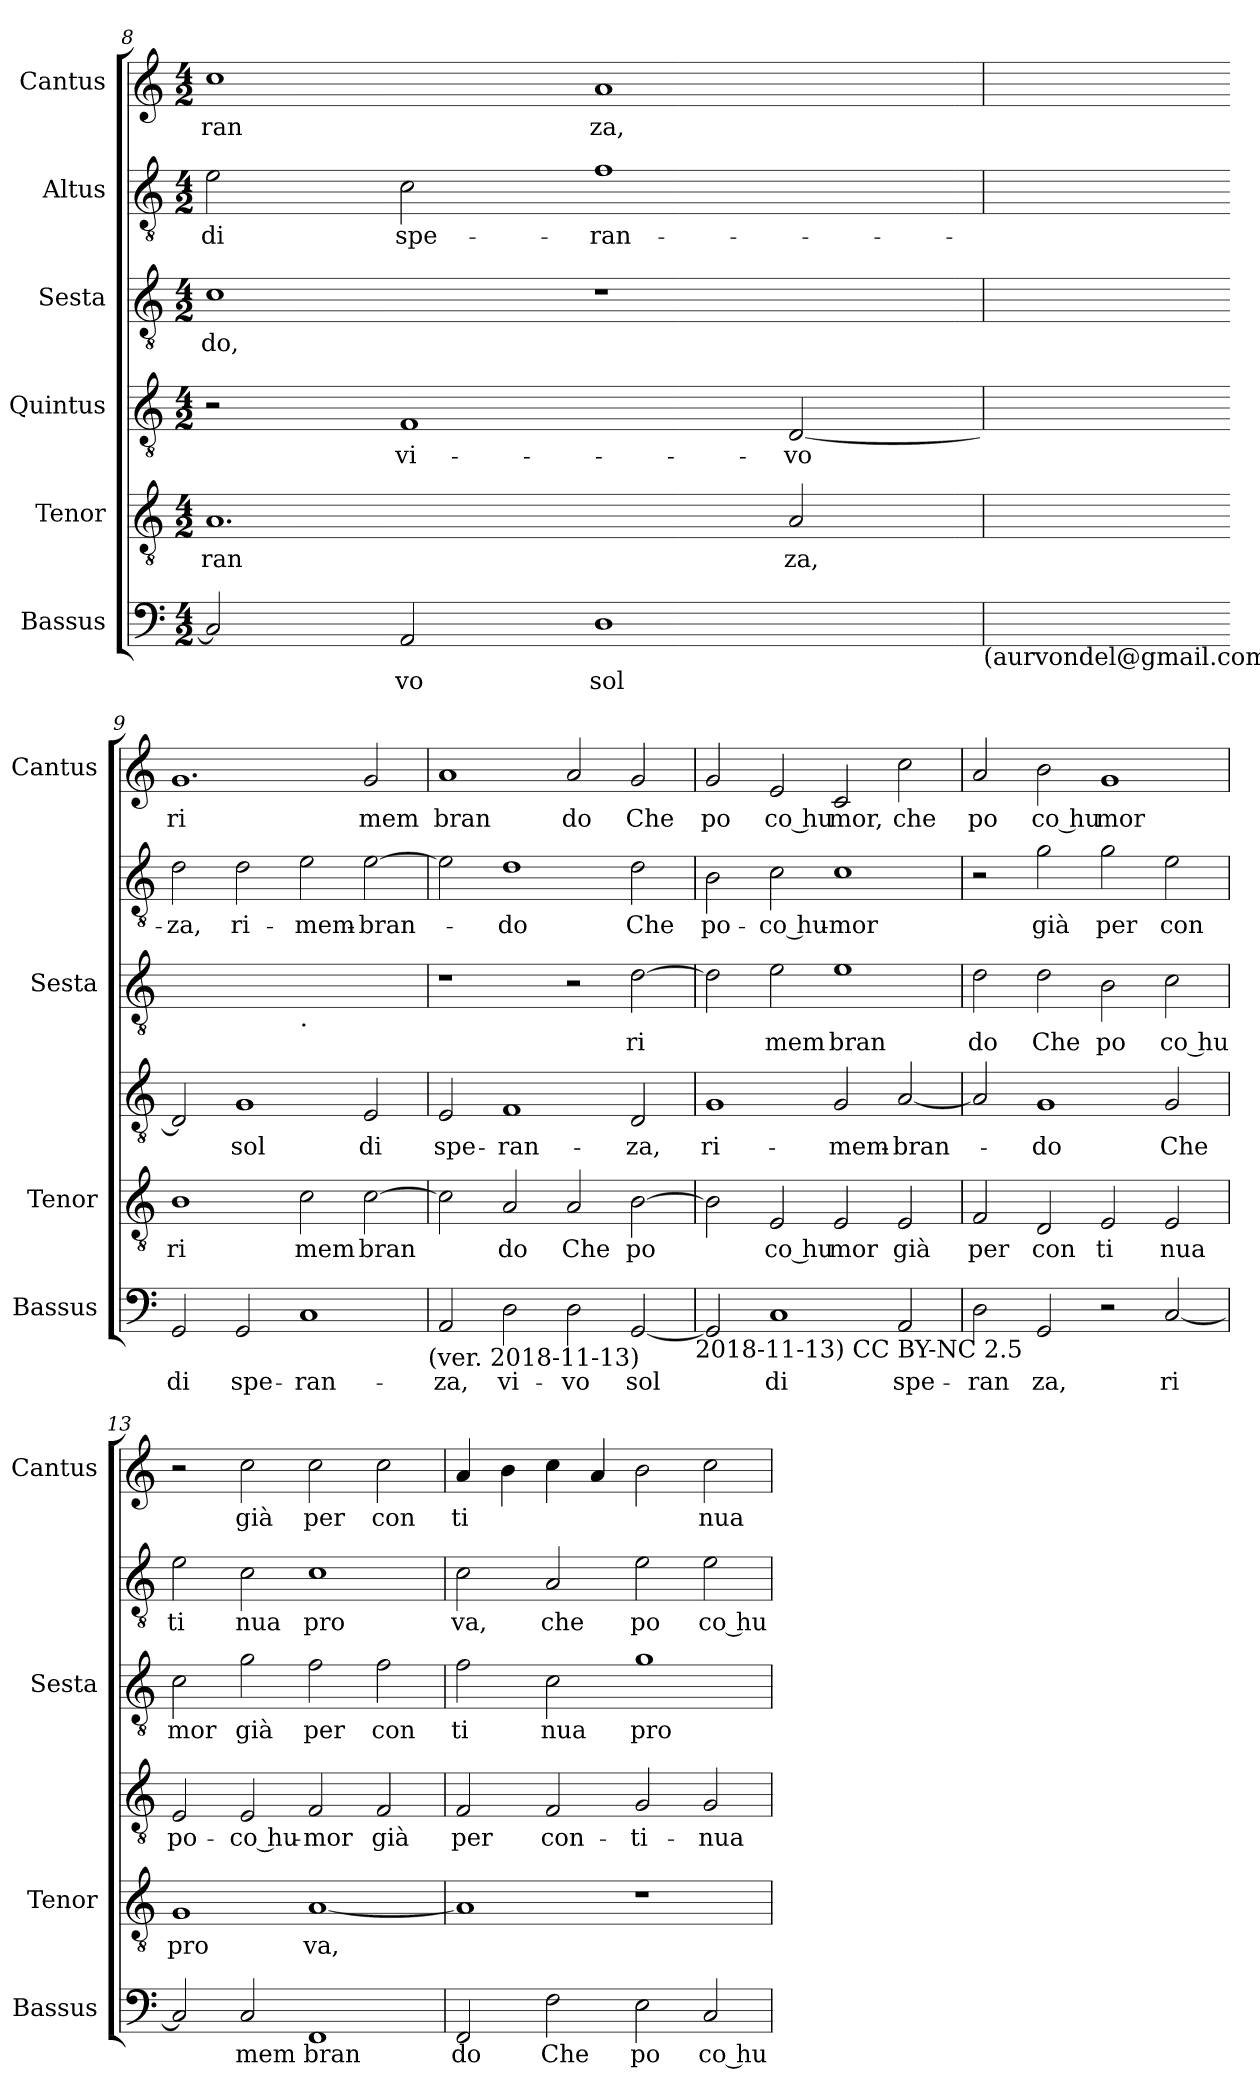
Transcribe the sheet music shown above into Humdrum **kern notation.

**kern	**text	**kern	**text	**kern	**text	**kern	**text	**kern	**text	**kern	**text
*part6	*part6	*part5	*part5	*part4	*part4	*part3	*part3	*part2	*part2	*part1	*part1
*staff6	*staff6	*staff5	*staff5	*staff4	*staff4	*staff3	*staff3	*staff2	*staff2	*staff1	*staff1
*I"Bassus	*	*I"Tenor	*	*I"Quintus	*	*I"Sesta	*	*I"Altus	*	*I"Cantus	*
*I'Bassus	*	*I'Tenor	*	*	*	*I'Sesta	*	*	*	*I'Cantus	*
*clefF4	*	*clefGv2	*	*clefGv2	*	*clefGv2	*	*clefGv2	*	*clefG2	*
*k[]	*	*k[]	*	*k[]	*	*k[]	*	*k[]	*	*k[]	*
*M4/2	*	*M4/2	*	*M4/2	*	*M4/2	*	*M4/2	*	*M4/2	*
=8	=8	=8	=8	=8	=8	=8	=8	=8	=8	=8	=8
2C/]	.	1.A	ran	2r	.	1c	do,	2e\	di	1cc	ran
2AA/	-vo	.	.	1F	vi-	.	.	2c\	spe-	.	.
1D	sol	.	.	.	.	1r	.	1f	-ran-	1a	za,
.	.	2A/	za,	[2D/	-vo	.	.	.	.	.	.
!LO:TX:b:t=(aurvondel@gmail.com)	!	!	!	!	!	!	!	!	!	!	!
=9	=9	=9	=9	=9	=9	=9	=9	=9	=9	=9	=9
*	*	*	*	*	*	*^	*	*	*	*	*
2GG/	di	1B	ri	2D/]	.	0ryy	1ryy	.	2d\	-za,	1.g	ri
2GG/	spe-	.	.	1G	sol	.	.	.	2d\	ri-	.	.
!	!	!	!	!	!	!	!LO:TX:b:t=.	!	!	!	!	!
1C	-ran-	2c\	mem	.	.	.	1ryy	.	2e\	-mem-	.	.
.	.	[2c\	bran	2E/	di	.	.	.	[2e\	-bran-	2g/	mem
!LO:TX:b:t=(ver. 2018-11-13)	!	!	!	!	!	!	!	!	!	!	!	!
*	*	*	*	*	*	*v	*v	*	*	*	*	*
=10	=10	=10	=10	=10	=10	=10	=10	=10	=10	=10	=10
2AA/	-za,	2c\]	.	2E/	spe-	1r	.	2e\]	.	1a	bran
2D\	vi-	2A/	do	1F	-ran-	.	.	1d	-do	.	.
2D\	-vo	2A/	Che	.	.	2r	.	.	.	2a/	do
[2GG/	sol	[2B\	po	2D/	-za,	[2d\	ri	2d\	Che	2g/	Che
!LO:TX:b:t=2018-11-13) CC BY-NC 2.5	!	!	!	!	!	!	!	!	!	!	!
=11	=11	=11	=11	=11	=11	=11	=11	=11	=11	=11	=11
2GG/]	.	2B\]	.	1G	ri-	2d\]	.	2B\	po-	2g/	po
1C	di	2E/	co hu	.	.	2e\	mem	2c\	-co hu-	2e/	co hu
.	.	2E/	mor	2G/	-mem-	1e	bran	1c	-mor	2c/	mor,
2AA/	spe-	2E/	già	[2A/	-bran-	.	.	.	.	2cc\	che
=12	=12	=12	=12	=12	=12	=12	=12	=12	=12	=12	=12
2D\	-ran	2F/	per	2A/]	.	2d\	do	2r	.	2a/	po
2GG/	za,	2D/	con	1G	-do	2d\	Che	2g\	già	2b\	co hu
2r	.	2E/	ti	.	.	2B\	po	2g\	per	1g	mor
[2C/	ri	2E/	nua	2G/	Che	2c\	co hu	2e\	con	.	.
=13	=13	=13	=13	=13	=13	=13	=13	=13	=13	=13	=13
2C/]	.	1G	pro	2E/	po-	2c\	mor	2e\	ti	2r	.
2C/	mem	.	.	2E/	-co hu-	2g\	già	2c\	nua	2cc\	già
1FF	bran	[1A	va,	2F/	-mor	2f\	per	1c	pro	2cc\	per
.	.	.	.	2F/	già	2f\	con	.	.	2cc\	con
=14	=14	=14	=14	=14	=14	=14	=14	=14	=14	=14	=14
2FF/	do	1A]	.	2F/	per	2f\	ti	2c\	va,	4a/	ti
.	.	.	.	.	.	.	.	.	.	4b\	.
2F\	Che	.	.	2F/	con-	2c\	nua	2A/	che	4cc\	.
.	.	.	.	.	.	.	.	.	.	4a/	.
2E\	po	1r	.	2G/	-ti-	1g	pro	2e\	po	2b\	.
2C/	co hu	.	.	2G/	-nua	.	.	2e\	co hu	2cc\	nua
=	=	=	=	=	=	=	=	=	=	=	=
*-	*-	*-	*-	*-	*-	*-	*-	*-	*-	*-	*-
